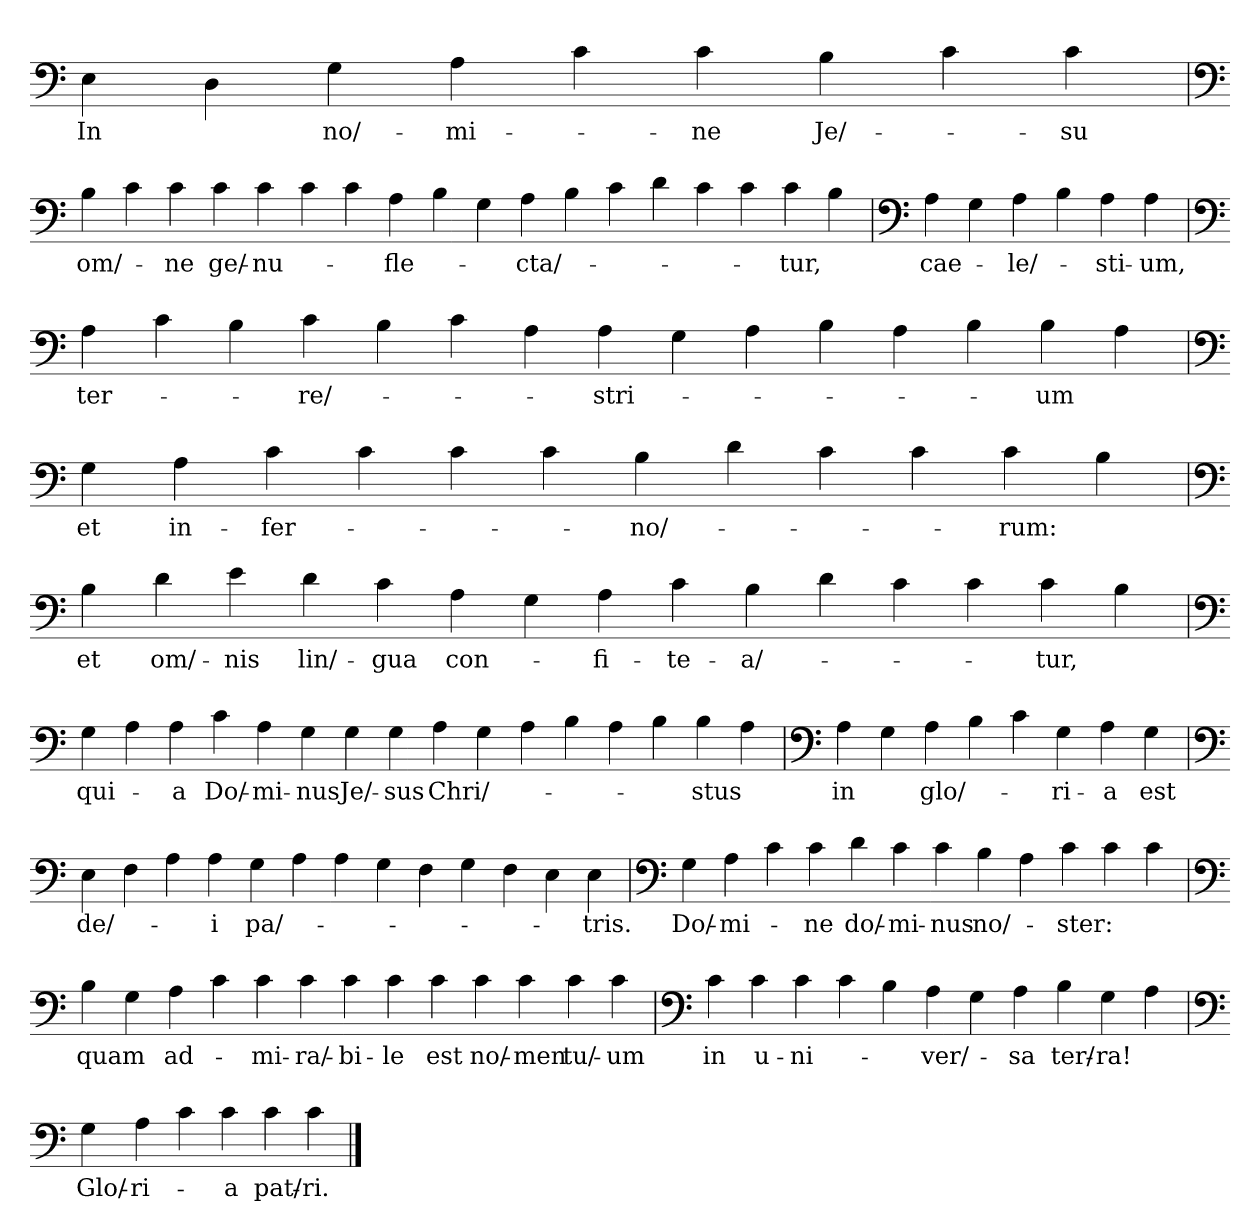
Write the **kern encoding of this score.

**kern	**text
*part1	*part1
*staff1	*staff1
*clefF4	*
=	=
4E	In
4D	.
4G	no/-
4A	-mi-
4c	.
4c	-ne
4B	Je/-
4c	.
4c	-su
=`	=`
*clefF4	*
4B	om/-
4c	.
4c	-ne
4c	ge/-
4c	-nu-
4c	.
4c	.
4A	-fle-
4B	.
4G	.
4A	-cta/-
4B	.
4c	.
4d	.
4c	.
4c	.
4c	-tur,
4B	.
='	='
*clefF4	*
4A	cae-
4G	.
4A	-le/-
4B	.
4A	-sti-
4A	-um,
=`	=`
*clefF4	*
4A	ter-
4c	.
4B	.
4c	-re/-
4B	.
4c	.
4A	.
4A	-stri-
4G	.
4A	.
4B	.
4A	.
4B	.
4B	-um
4A	.
=`	=`
*clefF4	*
4G	et
4A	in-
4c	-fer-
4c	.
4c	.
4c	.
4B	-no/-
4d	.
4c	.
4c	.
4c	-rum:
4B	.
='	='
*clefF4	*
4B	et
4d	om/-
4e	-nis
4d	lin/-
4c	-gua
4A	con-
4G	.
4A	-fi-
4c	-te-
4B	-a/-
4d	.
4c	.
4c	.
4c	-tur,
4B	.
='	='
*clefF4	*
4G	qui-
4A	.
4A	-a
4c	Do/-
4A	-mi-
4G	-nus
4G	Je/-
4G	-sus
4A	Chri/-
4G	.
4A	.
4B	.
4A	.
4B	.
4B	-stus
4A	.
='	='
*clefF4	*
4A	in
4G	.
4A	glo/-
4B	.
4c	.
4G	-ri-
4A	-a
4G	est
=`	=`
*clefF4	*
4E	de/-
4F	.
4A	.
4A	-i
4G	pa/-
4A	.
4A	.
4G	.
4F	.
4G	.
4F	.
4E	.
4E	-tris.
=	=
*clefF4	*
4G	Do/-
4A	-mi-
4c	.
4c	-ne
4d	do/-
4c	-mi-
4c	-nus
4B	no/-
4A	.
4c	-ster:
4c	.
4c	.
='	='
*clefF4	*
4B	quam
4G	.
4A	ad-
4c	.
4c	-mi-
4c	-ra/-
4c	-bi-
4c	-le
4c	est
4c	no/-
4c	-men
4c	tu/-
4c	-um
=`	=`
*clefF4	*
4c	in
4c	u-
4c	-ni-
4c	.
4B	.
4A	-ver/-
4G	.
4A	-sa
4B	ter/-
4G	-ra!
4A	.
=	=
*clefF4	*
4G	Glo/-
4A	-ri-
4c	.
4c	-a
4c	pat/-
4c	-ri.
==	==
*-	*-
